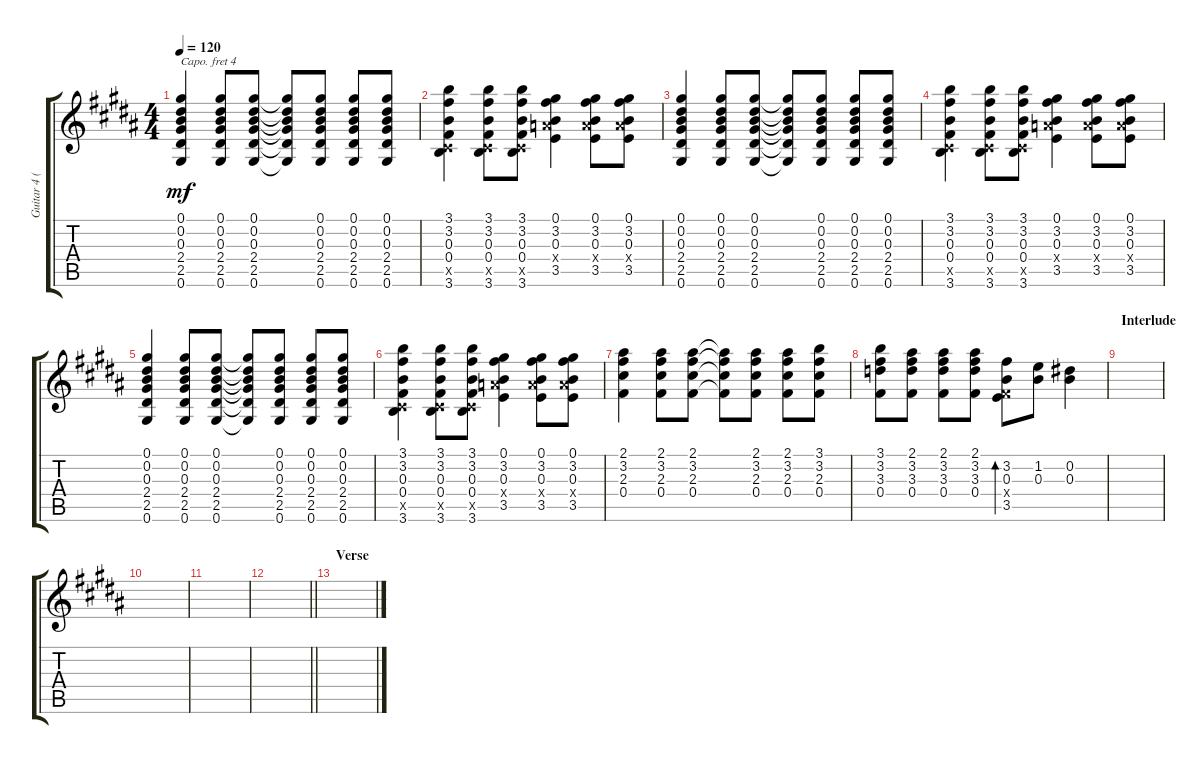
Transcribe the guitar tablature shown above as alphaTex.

\track ("Guitar 4 (Acoustic) CAPO 4th" "Guitar 4 (") {instrument acousticguitarsteel}
\staff {score tabs}
\capo 4
\tuning (E4 B3 G3 D3 A2 E2) {hide}
\ts (4 4)
\tempo 120
\clef g2
\ks b
(0.1 0.2 0.3 2.4 2.5 0.6).4{dy mf} (0.1 0.2 0.3 2.4 2.5 0.6).8 (0.1 0.2 0.3 2.4 2.5 0.6).8 (0.1{t} 0.2{t} 0.3{t} 2.4{t} 2.5{t} 0.6{t}).8 (0.1 0.2 0.3 2.4 2.5 0.6).8 (0.1 0.2 0.3 2.4 2.5 0.6).8 (0.1 0.2 0.3 2.4 2.5 0.6).8 |
(3.1 3.2 0.3 0.4 0.5{x} 3.6).4 (3.1 3.2 0.3 0.4 0.5{x} 3.6).8 (3.1 3.2 0.3 0.4 0.5{x} 3.6).8 (0.1 3.2 0.3 3.4{x} 3.5).4 (0.1 3.2 0.3 3.4{x} 3.5).8 (0.1 3.2 0.3 3.4{x} 3.5).8 |
(0.1 0.2 0.3 2.4 2.5 0.6).4 (0.1 0.2 0.3 2.4 2.5 0.6).8 (0.1 0.2 0.3 2.4 2.5 0.6).8 (0.1{t} 0.2{t} 0.3{t} 2.4{t} 2.5{t} 0.6{t}).8 (0.1 0.2 0.3 2.4 2.5 0.6).8 (0.1 0.2 0.3 2.4 2.5 0.6).8 (0.1 0.2 0.3 2.4 2.5 0.6).8 |
(3.1 3.2 0.3 0.4 0.5{x} 3.6).4 (3.1 3.2 0.3 0.4 0.5{x} 3.6).8 (3.1 3.2 0.3 0.4 0.5{x} 3.6).8 (0.1 3.2 0.3 3.4{x} 3.5).4 (0.1 3.2 0.3 3.4{x} 3.5).8 (0.1 3.2 0.3 3.4{x} 3.5).8 |
(0.1 0.2 0.3 2.4 2.5 0.6).4 (0.1 0.2 0.3 2.4 2.5 0.6).8 (0.1 0.2 0.3 2.4 2.5 0.6).8 (0.1{t} 0.2{t} 0.3{t} 2.4{t} 2.5{t} 0.6{t}).8 (0.1 0.2 0.3 2.4 2.5 0.6).8 (0.1 0.2 0.3 2.4 2.5 0.6).8 (0.1 0.2 0.3 2.4 2.5 0.6).8 |
(3.1 3.2 0.3 0.4 0.5{x} 3.6).4 (3.1 3.2 0.3 0.4 0.5{x} 3.6).8 (3.1 3.2 0.3 0.4 0.5{x} 3.6).8 (0.1 3.2 0.3 3.4{x} 3.5).4 (0.1 3.2 0.3 3.4{x} 3.5).8 (0.1 3.2 0.3 3.4{x} 3.5).8 |
(2.1 3.2 2.3 0.4).4 (2.1 3.2 2.3 0.4).8 (2.1 3.2 2.3 0.4).8 (2.1{t} 3.2{t} 2.3{t} 0.4{t}).8 (2.1 3.2 2.3 0.4).8 (2.1 3.2 2.3 0.4).8 (3.1 3.2 2.3 0.4).8 |
(3.1 3.2 3.3 0.4).8 (2.1 3.2 3.3 0.4).8 (2.1 3.2 3.3 0.4).8 (2.1 3.2 3.3 0.4).8 (3.2 0.3 0.4{x} 3.5).8{bd 60} (1.2 0.3).8 (0.2 0.3).4 |
\section ("" "Interlude")
|
|
|
\barLineRight lightlight
|
\section ("" "Verse")
